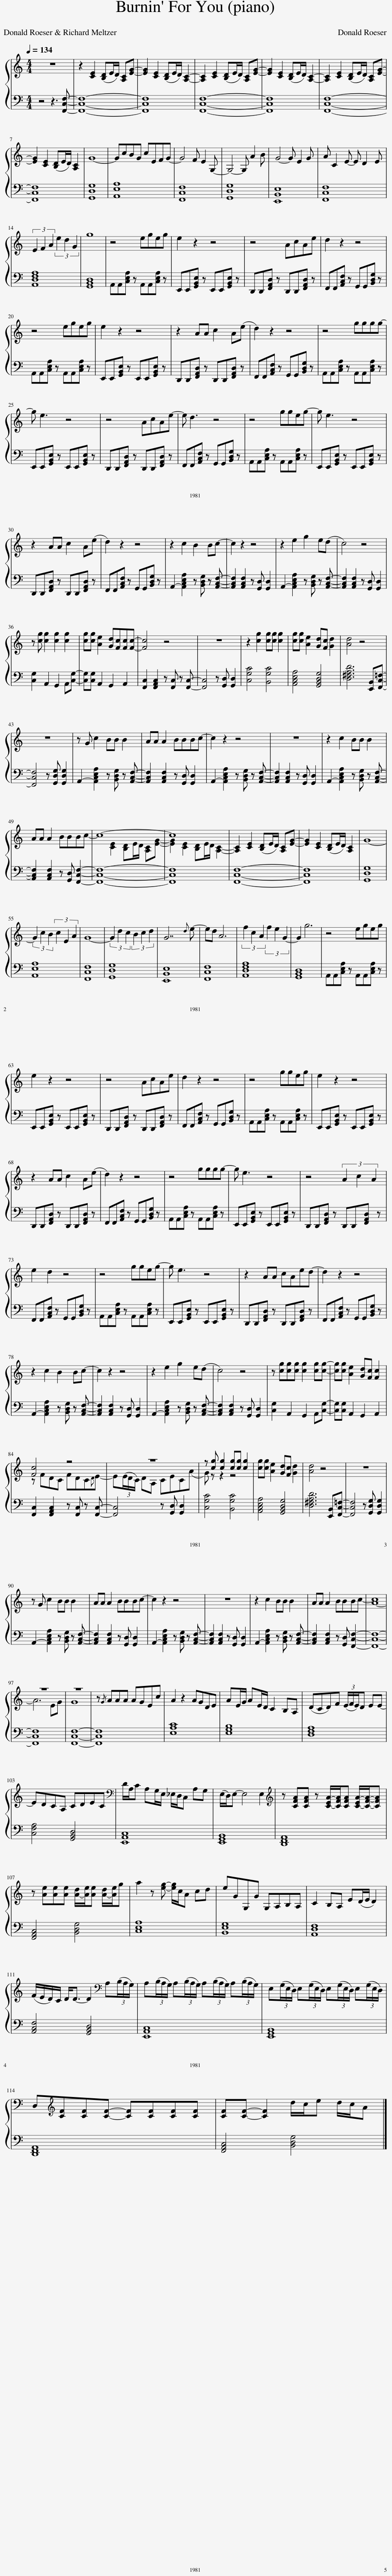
X:1
%%score { ( 1 3 ) | 2 }
L:1/8
Q:1/4=134
M:4/4
I:linebreak $
K:C
V:1 treble
V:3 treble
V:2 bass
V:1
 z8 | z2 [CE]2 ([B,D]E/D/) [A,C][EG]- | [EG]2 [CE]2 ([B,D]E/D/) [A,C]2- | [A,C]2 [CE]2 ([B,D]E/D/) [A,C][EG]- | [EG]2 [CE]2 ([B,D]E/D/) [A,C]2- | %5
 [A,C]2 [CE]2 ([B,D]E/D/) [A,C][EG]- |$ [EG]2 [CE]2 ([B,D]E/D/) [A,C]2 | G8- | GcBG cEFG- | G4 F E2 G,- | %10
 G,4- G, A2 B | G4- G E2 G | A C2 E- E D2 E |$ (3E2 F2 A2 (3e2 d2 G2 | g8 | %15
 z4 egeg | e2 z2 z4 | z4 AcAe | d2 z2 z4 |$ z4 egeg | %20
 e2 z2 z4 | z2 AA c2 A(e | d2) z2 z4 | z4 gggg- |$ g e3 z4 | %25
 z4 AcAe- | e d3 z4 | z4 ggeg- | g e3 z4 |$ z2 AA c2 A(e | %30
 d2) z2 z4 | z2 c2 B2 Bc- | c2 z2 z4 | z2 e2 g2 e(d | c4) z4 |$ %35
 z [cg] [cg]2 [cg]2 [cg]2 | [cg][cg] [Ae]2 [Gd][Fc][Fc][Fc]- | [Fc]4 z4 | z8 | z2 [cg]2 [cg][cg] [cg]2 | %40
 [cg][cg] [Ae]2 [Gd][Fc] [Gd]2 | [Ad]4 z4 |$ z8 | z G c2 BB B2 | AA A2 BBBc- | %45
 c2 z2 z4 | z8 | z2 c2 BB B2 |$ AA A2 BBBc- | c8- | %50
 c8 | [A,C]2 [CE]2 ([B,D]E/D/) [A,C][EG]- | [EG]2 [CE]2 ([B,D]E/D/) [A,C]2 | G8- |$ (3G2 c2 B2 (3c2 E2 A2 | %55
 G8- | (3G2 d2 c2 (3B2 c2 d2 | G7{d} e- | ed A6 | (3f2 c2 A2 (3f2 e2 G2- | %60
 G2 g6 | z4 egeg |$ e2 z2 z4 | z4 AcAe | d2 z2 z4 | %65
 z4 ggeg | e2 z2 z4 |$ z2 AA c2 A(e | d2) z2 z4 | z4 gggg- | %70
 g e3 z4 | z4 (3A2 c2 A2 |$ e2 d2 z4 | z4 ggeg- | g e3 z4 | %75
 z2 AA cAed- | d2 z2 z4 |$ z2 c2 B2 Bc- | c2 z2 z4 | z2 e2 g2 e(d | %80
 c4) z4 | z [cg][cg][cg] [cg]2 [cg][cg]- | [cg][cg] [Ae]2 [Gd][Fc] [Fc]2 |$ [Fc]4 z4 | z8 | %85
 z [cg] [cg]2 [cg][cg] [cg]2 | [cg][cg] [Ae]2 [Gd][Fc] [Gd]2 | [Ad]4 z4 | z8 |$ z G c2 BB B2 | %90
 AA A2 BBBc- | c2 z2 z4 | z8 | z2 c2 BB B2 | AA A2 BBBc- | %95
 c8 |$ z8 | z8 | z{/G} AAA AGEc | A2 z2 AGDE | %100
 AE/G/ AE/D/ C2 B,A, | (DCD)F (3(E/F/E/)D EE- |$ EDCA, CDEC |[K:bass] D/A,/C A,G,/E,/ _E,/D,/C, A,G, | (E,/D,/)E,- E,4 E,2 | %105
[K:treble] z [CFA][CFA] z [C-EA-]/[CFA]/[CFA] [C-EA-]/[CFA]/-[CFA] |$ z [Ae][Ae][Ae] [A-d]/[Ae]/[Ae] [A-d]/[Ae]/g | a2 z [eg]- [eg]/c/A cd | eGG,G G,A,B,A, | C2 B,A, E(D/E/ D2) |$ %110
 (F/E/D/)C/ D<D- D2[K:bass] A,(3(B,/A,/G,/) | A,(3(B,/A,/G,/) A,(3(B,/A,/G,/) A,(3(B,/A,/G,/) A,(3(B,/A,/G,/) | E,(3(G,/E,/D,/) E,(3(G,/E,/D,/) E,(3(G,/E,/D,/) E,(3(G,/E,/D,/) |$ D,[K:treble][CF][CF][CF]- [CF][CF][CF][CF] | [CF][CF]- [CF]2 d/c/e d/c/A |] %115
V:2
 z4 z3 [F,,C,F,]- | [F,,C,F,]8- | [F,,C,F,]8 | [F,,C,F,]8- | [F,,C,F,]8 | %5
 [F,,C,F,]8- |$ [F,,C,F,]8 | [G,,D,G,]8 | [A,,E,A,]8 | [F,,C,F,]8 | %10
 [G,,D,G,]8 | [E,,B,,E,]8 | [F,,C,F,]8 |$ [A,,D,F,A,]8 | [G,,B,,D,]8 | %15
 A,,A,,[C,E,A,] z A,,A,,[C,E,A,] z | E,,E,,[G,,B,,E,] z E,,E,,[G,,B,,E,] z | D,,D,,[F,,A,,D,] z D,,D,,[F,,A,,D,] z | F,,F,,[A,,C,F,] z G,,G,,[B,,D,G,] z |$ A,,A,,[C,E,A,] z A,,A,,[C,E,A,] z | %20
 E,,E,,[G,,B,,E,] z E,,E,,[G,,B,,E,] z | D,,D,,[F,,A,,D,] z D,,D,,[F,,A,,D,] z | F,,F,,[A,,C,F,] z G,,G,,[B,,D,G,] z | A,,A,,[C,E,A,] z A,,A,,[C,E,A,] z |$ E,,E,,[G,,B,,E,] z E,,E,,[G,,B,,E,] z | %25
 D,,D,,[F,,A,,D,] z D,,D,,[F,,A,,D,] z | F,,F,,[A,,C,F,] z G,,G,,[B,,D,G,] z | A,,A,,[C,E,A,] z A,,A,,[C,E,A,] z | E,,E,,[G,,B,,E,] z E,,E,,[G,,B,,E,] z |$ D,,D,,[F,,A,,D,] z D,,D,,[F,,A,,D,] z | %30
 F,,F,,[A,,C,F,] z G,,G,,[B,,D,G,] z | A,,2- [A,,C,E,A,]2 z [B,,D,G,] z [A,,C,F,]- | [A,,C,F,]2 [A,,C,F,]2 z [G,,D,] [G,,D,]2 | A,,2- [A,,C,E,A,]2 z [B,,D,G,] z [A,,C,F,]- | [A,,C,F,]2 [A,,C,F,]2 z [G,,D,] [G,,D,]2 |$ %35
 [C,G,]2 A,,2 G,,2 A,,[C,G,]- | [C,G,][C,G,] A,,2 G,,2 A,,2 | [F,,C,]2 [F,,A,,C,]2 z [F,,C,] z [F,,C,]- | [F,,C,]4 z [G,,D,] [G,,D,]2 | [C,G,C]4 [B,,G,C]4 | %40
 [A,,C,E,A,]4 [G,,B,,D,G,]4 | [D,^F,A,D]6 [E,,B,,][F,,C,=F,]- |$ [F,,C,F,]4 z [G,,D,G,] [G,,D,G,]2 | A,,2- [A,,C,E,A,]2 z [B,,D,G,] z [A,,C,F,]- | [A,,C,F,]2 [A,,C,F,]2 z [G,,D,] [G,,D,]2 | %45
 A,,2- [A,,C,E,A,]2 z [B,,D,G,] z [A,,C,F,]- | [A,,C,F,]2 [A,,C,F,]2 z [G,,D,] [G,,D,]2 | A,,2- [A,,C,E,A,]2 z [B,,D,G,] z [A,,C,F,]- |$ [A,,C,F,]2 [A,,C,F,]2 z [G,,D,] [F,,C,F,]2- | [F,,C,F,]8- | %50
 [F,,C,F,]8 | [F,,C,F,]8- | [F,,C,F,]8 | [G,,D,G,]8 |$ [A,,E,A,]8 | %55
 [F,,C,F,]8 | [G,,D,G,]8 | [E,,B,,E,]8 | [F,,C,F,]8 | [A,,D,F,A,]8 | %60
 [G,,B,,D,]8 | A,,A,,[C,E,A,] z A,,A,,[C,E,A,] z |$ E,,E,,[G,,B,,E,] z E,,E,,[G,,B,,E,] z | D,,D,,[F,,A,,D,] z D,,D,,[F,,A,,D,] z | F,,F,,[A,,C,F,] z G,,G,,[B,,D,G,] z | %65
 A,,A,,[C,E,A,] z A,,A,,[C,E,A,] z | E,,E,,[G,,B,,E,] z E,,E,,[G,,B,,E,] z |$ D,,D,,[F,,A,,D,] z D,,D,,[F,,A,,D,] z | F,,F,,[A,,C,F,] z G,,G,,[B,,D,G,] z | A,,A,,[C,E,A,] z A,,A,,[C,E,A,] z | %70
 E,,E,,[G,,B,,E,] z E,,E,,[G,,B,,E,] z | D,,D,,[F,,A,,D,] z D,,D,,[F,,A,,D,] z |$ F,,F,,[A,,C,F,] z G,,G,,[B,,D,G,] z | A,,A,,[C,E,A,] z A,,A,,[C,E,A,] z | E,,E,,[G,,B,,E,] z E,,E,,[G,,B,,E,] z | %75
 D,,D,,[F,,A,,D,] z D,,D,,[F,,A,,D,] z | F,,F,,[A,,C,F,] z G,,G,,[B,,D,G,] z |$ A,,2- [A,,C,E,A,]2 z [B,,D,G,] z [A,,C,F,]- | [A,,C,F,]2 [A,,C,F,]2 z [G,,D,] [G,,D,]2 | A,,2- [A,,C,E,A,]2 z [B,,D,G,] z [A,,C,F,]- | %80
 [A,,C,F,]2 [A,,C,F,]2 z [G,,D,] [G,,D,]2 | [C,G,]2 A,,2 G,,2 A,,[C,G,]- | [C,G,][C,G,] A,,2 G,,2 A,,2 |$ [F,,C,]2 [F,,A,,C,]2 z [F,,C,] z [F,,C,]- | [F,,C,]4 z [G,,D,] [G,,D,]2 | %85
 [C,G,C]4 [B,,G,C]4 | [A,,C,E,A,]4 [G,,B,,D,G,]4 | [D,^F,A,D]6 [E,,B,,][F,,C,=F,]- | [F,,C,F,]4 z [G,,D,G,] [G,,D,G,]2 |$ A,,2- [A,,C,E,A,]2 z [B,,D,G,] z [A,,C,F,]- | %90
 [A,,C,F,]2 [A,,C,F,]2 z [G,,D,] [G,,D,]2 | A,,2- [A,,C,E,A,]2 z [B,,D,G,] z [A,,C,F,]- | [A,,C,F,]2 [A,,C,F,]2 z [G,,D,] [G,,D,]2 | A,,2- [A,,C,E,A,]2 z [B,,D,G,] z [A,,C,F,]- | [A,,C,F,]2 [A,,C,F,]2 z [G,,D,] [F,,C,F,]2- | %95
 [F,,C,F,]8- |$ [F,,C,F,]8 | [F,,C,F,]8- | [F,,C,F,]8 | [E,A,C]8 | %100
 [E,G,B,]8 | [D,F,A,]8 |$ [C,F,A,]4 [G,,B,,D,]4 | [E,,A,,C,]8 | [E,,G,,B,,]8 | %105
 [D,,F,,A,,]8 |$ [F,,A,,C,]4 [B,,D,G,]4 | [C,E,A,]8 | [B,,E,G,]8 | [A,,D,F,]8 |$ %110
 [A,,C,F,]4 [G,,B,,D,]4 | [E,,A,,C,]8 | [E,,G,,B,,]8 |$ [D,,F,,A,,]8 | [F,,A,,C,]4 [B,,D,G,]4 |] %115
V:3
 x8 | x8 | x8 | x8 | x8 | %5
 x8 |$ x8 | x8 | x8 | x8 | %10
 x8 | x8 | x8 |$ x8 | x8 | %15
 x8 | x8 | x8 | x8 |$ x8 | %20
 x8 | x8 | x8 | x8 |$ x8 | %25
 x8 | x8 | x8 | x8 |$ x8 | %30
 x8 | x8 | x8 | x8 | x8 |$ %35
 x8 | x8 | x8 | x8 | x8 | %40
 x8 | x8 |$ x8 | x8 | x8 | %45
 x8 | x8 | x8 |$ x8 | x2 [CE]2 [B,D]E/D/ [A,C][EG]- | %50
 [EG]2 [CE]2 [B,D]E/D/ [A,C]2- | x8 | x8 | x8 |$ x8 | %55
 x8 | x8 | x8 | x8 | x8 | %60
 x8 | x8 |$ x8 | x8 | x8 | %65
 x8 | x8 |$ x8 | x8 | x8 | %70
 x8 | x8 |$ x8 | x8 | x8 | %75
 x8 | x8 |$ x8 | x8 | x8 | %80
 x8 | x8 | x8 |$ z FDC FDC{D}E- | E(3(E/D/C/) DA, CEC(A | %85
 G) z z2 z4 | x8 | x8 | x8 |$ x8 | %90
 x8 | x8 | x8 | x8 | x8 | %95
 A8- |$ A6 EG | G8 | x8 | x8 | %100
 x8 | x8 |$ x8 |[K:bass] x8 | x8 | %105
[K:treble] x8 |$ x8 | x8 | x8 | x8 |$ %110
 x6[K:bass] x2 | x8 | x8 |$ x[K:treble] x7 | x8 |] %115
